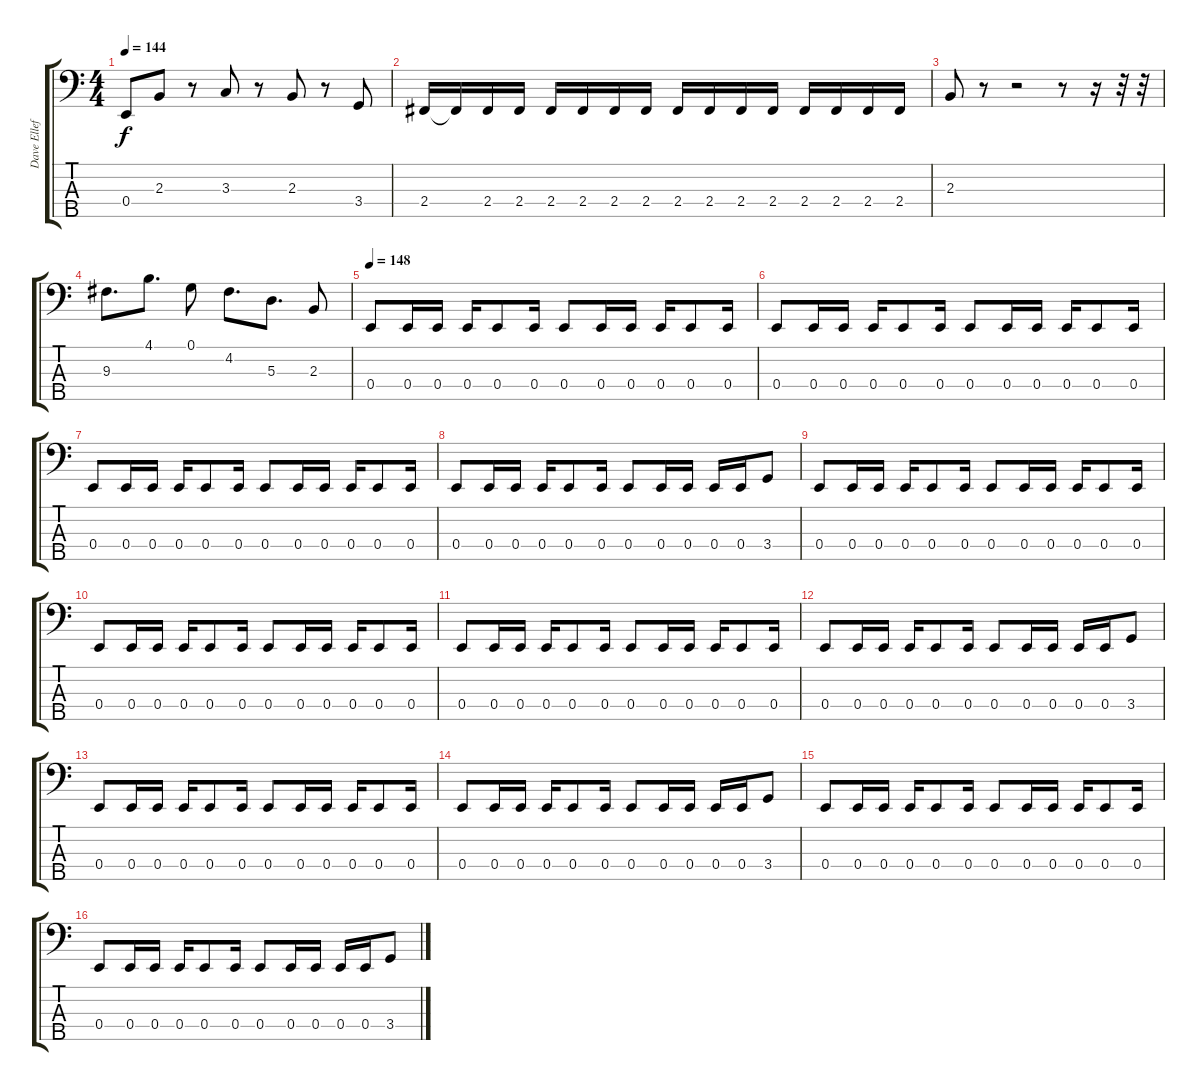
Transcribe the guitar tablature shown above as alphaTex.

\track ("Dave Ellefson" "Dave Ellef") {instrument electricbasspick}
\staff {score tabs}
\tuning (G2 D2 A1 E1 B0) {hide}
\ts (4 4)
\tempo 144
\clef f4
\ks c
0.4.8{dy f} 2.3.8 r.8 3.3.8 r.8 2.3.8 r.8 3.4.8 |
2.4.16 2.4{t}.16 2.4.16 2.4.16 2.4.16 2.4.16 2.4.16 2.4.16 2.4.16 2.4.16 2.4.16 2.4.16 2.4.16 2.4.16 2.4.16 2.4.16 |
2.3.8 r.8 r.2 r.8 r.16 r.32 r.32 |
9.3.8{d} 4.1.8{d} 0.1.8 4.2.8{d} 5.3.8{d} 2.3.8 |
\tempo 148
0.4.8 0.4.16 0.4.16 0.4.16 0.4.8 0.4.16 0.4.8 0.4.16 0.4.16 0.4.16 0.4.8 0.4.16 |
0.4.8 0.4.16 0.4.16 0.4.16 0.4.8 0.4.16 0.4.8 0.4.16 0.4.16 0.4.16 0.4.8 0.4.16 |
0.4.8 0.4.16 0.4.16 0.4.16 0.4.8 0.4.16 0.4.8 0.4.16 0.4.16 0.4.16 0.4.8 0.4.16 |
0.4.8 0.4.16 0.4.16 0.4.16 0.4.8 0.4.16 0.4.8 0.4.16 0.4.16 0.4.16 0.4.16 3.4.8 |
0.4.8 0.4.16 0.4.16 0.4.16 0.4.8 0.4.16 0.4.8 0.4.16 0.4.16 0.4.16 0.4.8 0.4.16 |
0.4.8 0.4.16 0.4.16 0.4.16 0.4.8 0.4.16 0.4.8 0.4.16 0.4.16 0.4.16 0.4.8 0.4.16 |
0.4.8 0.4.16 0.4.16 0.4.16 0.4.8 0.4.16 0.4.8 0.4.16 0.4.16 0.4.16 0.4.8 0.4.16 |
0.4.8 0.4.16 0.4.16 0.4.16 0.4.8 0.4.16 0.4.8 0.4.16 0.4.16 0.4.16 0.4.16 3.4.8 |
0.4.8 0.4.16 0.4.16 0.4.16 0.4.8 0.4.16 0.4.8 0.4.16 0.4.16 0.4.16 0.4.8 0.4.16 |
0.4.8 0.4.16 0.4.16 0.4.16 0.4.8 0.4.16 0.4.8 0.4.16 0.4.16 0.4.16 0.4.16 3.4.8 |
0.4.8 0.4.16 0.4.16 0.4.16 0.4.8 0.4.16 0.4.8 0.4.16 0.4.16 0.4.16 0.4.8 0.4.16 |
0.4.8 0.4.16 0.4.16 0.4.16 0.4.8 0.4.16 0.4.8 0.4.16 0.4.16 0.4.16 0.4.16 3.4.8
